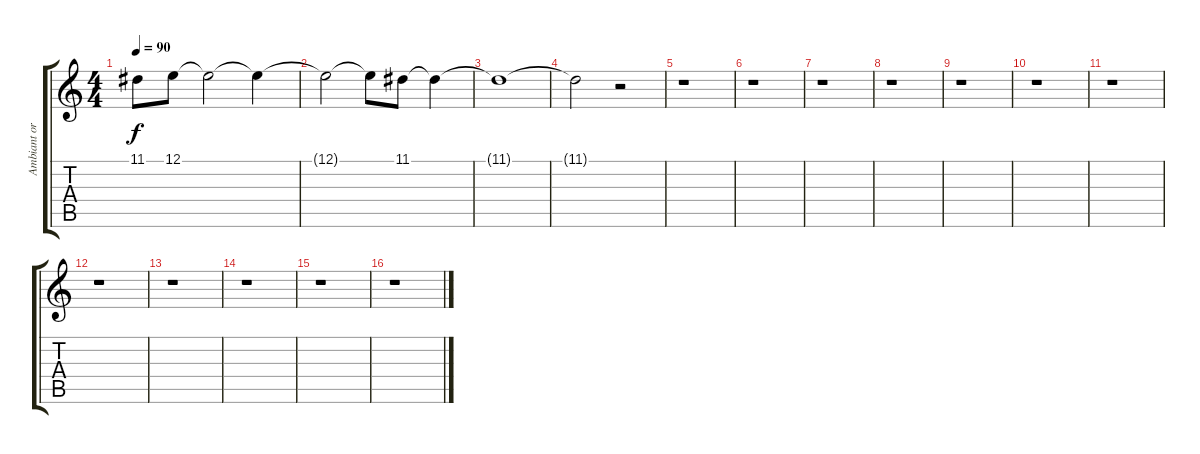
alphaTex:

\track ("Ambiant organ" "Ambiant or") {instrument rockorgan}
\staff {score tabs}
\tuning (E4 B3 G3 D3 A2 E2) {hide}
\ts (4 4)
\tempo 90
\clef g2
\ks c
11.1.8{dy f} 12.1.8 12.1{t}.2 12.1{t}.4 |
12.1{t}.2 12.1{t}.8 11.1.8 11.1{t}.4 |
11.1{t}.1 |
11.1{t}.2 r.2 |
r.1 |
r.1 |
r.1 |
r.1 |
r.1 |
r.1 |
r.1 |
r.1 |
r.1 |
r.1 |
r.1 |
r.1
